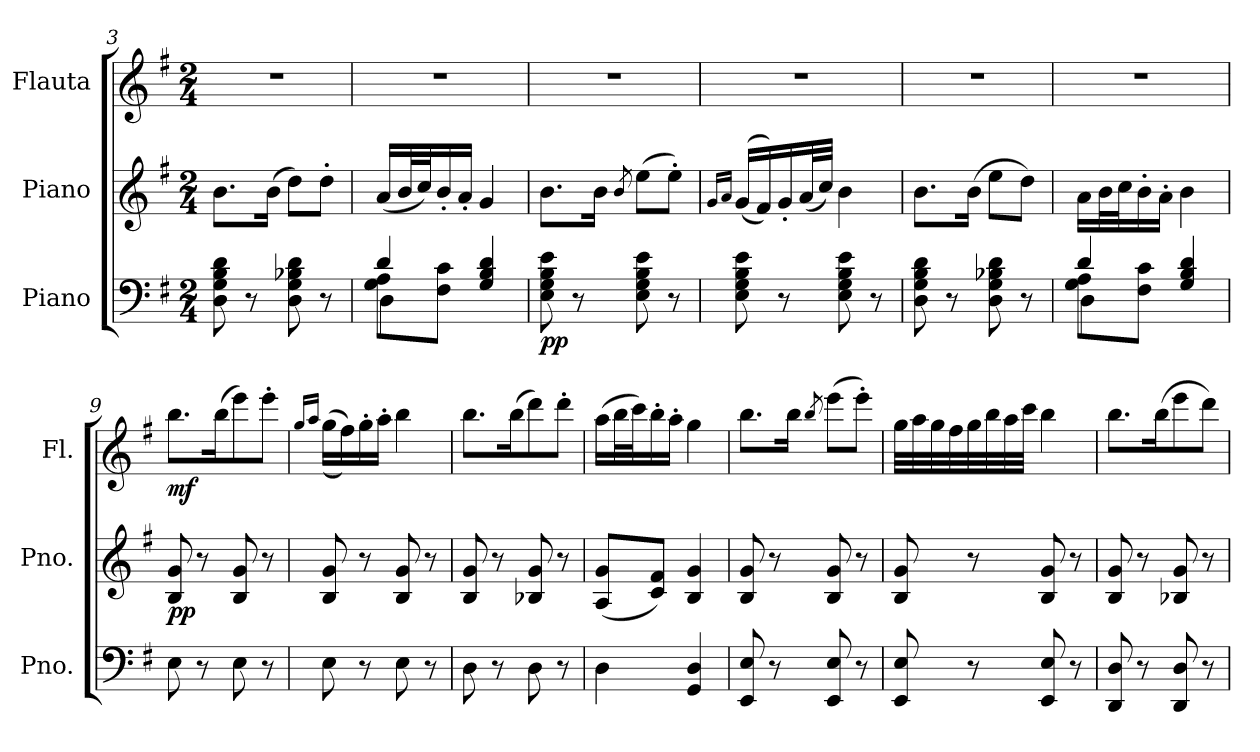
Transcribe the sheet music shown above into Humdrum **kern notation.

**kern	**dynam	**kern	**dynam	**kern	**dynam
*part3	*part3	*part2	*part2	*part1	*part1
*staff3	*staff3	*staff2	*staff2	*staff1	*staff1
*I"Piano	*	*I"Piano	*	*I"Flauta	*
*I'Pno.	*	*I'Pno.	*	*I'Fl.	*
*clefF4	*	*clefG2	*	*clefG2	*
*k[f#]	*	*k[f#]	*	*k[f#]	*
*M2/4	*	*M2/4	*	*M2/4	*
=3	=3	=3	=3	=3	=3
8D\ 8G\ 8B\ 8d\	.	8.b\L	.	2r	.
8r	.	.	.	.	.
.	.	(>16b\Jk	.	.	.
8D\ 8G\ 8B-X\ 8d\	.	8dd\L)	.	.	.
8r	.	8dd'\J	.	.	.
=4	=4	=4	=4	=4	=4
*^	*	*	*	*	*
*	*^	*	*	*	*	*
4d/	8G\ 8A\L	4D\	.	(<16a/LL	.	2r	.
.	.	.	.	32b/L	.	.	.
.	.	.	.	32cc/J)	.	.	.
.	8F#\ 8c\J	.	.	16b'/	.	.	.
.	.	.	.	16a'/JJ	.	.	.
4G/ 4B/ 4d/	4ryy	4ryy	.	4g/	.	.	.
=5	=5	=5	=5	=5	=5	=5	=5
!	!	!	!LO:DY:b	!	!	!	!
*v	*v	*v	*	*	*	*	*
8E\ 8G\ 8B\ 8e\	pp	8.b\L	.	2r	.
8r	.	.	.	.	.
.	.	16b\Jk	.	.	.
.	.	8qb/	.	.	.
8E\ 8G\ 8B\ 8e\	.	(>8ee\L	.	.	.
8r	.	8ee'\J)	.	.	.
=6	=6	=6	=6	=6	=6
.	.	16qg/LL	.	.	.
.	.	16qa/JJ	.	.	.
8E\ 8G\ 8B\ 8e\	.	(<(<16g/LL	.	2r	.
.	.	16f#/))	.	.	.
8r	.	16g'/	.	.	.
.	.	(<32a/L	.	.	.
.	.	32cc/JJJ)	.	.	.
8E\ 8G\ 8B\ 8e\	.	4b\	.	.	.
8r	.	.	.	.	.
=7	=7	=7	=7	=7	=7
8D\ 8G\ 8B\ 8d\	.	8.b\L	.	2r	.
8r	.	.	.	.	.
.	.	(>16b\Jk	.	.	.
8D\ 8G\ 8B-X\ 8d\	.	8ee\L	.	.	.
8r	.	8dd\J)	.	.	.
!!LO:LB:g=z
=8	=8	=8	=8	=8	=8
*^	*	*	*	*	*
*	*^	*	*	*	*	*
4d/	8G\ 8A\L	4D\	.	16a\LL	.	2r	.
.	.	.	.	32b\L	.	.	.
.	.	.	.	32cc\J	.	.	.
.	8F#\ 8c\J	.	.	16b'\	.	.	.
.	.	.	.	16a'\JJ	.	.	.
4G/ 4B/ 4d/	4ryy	4ryy	.	4b\	.	.	.
=9	=9	=9	=9	=9	=9	=9	=9
!	!	!	!	!	!LO:DY:b	!	!LO:DY:b
*v	*v	*v	*	*	*	*	*
8E\	.	8B/ 8g/	pp	8.bb\L	mf
8r	.	8r	.	.	.
.	.	.	.	(>16bb\K	.
8E\	.	8B/ 8g/	.	8eee\)	.
8r	.	8r	.	8eee'\J	.
=10	=10	=10	=10	=10	=10
.	.	.	.	16qgg/LL	.
.	.	.	.	16qaa/JJ	.
8E\	.	8B/ 8g/	.	(>(>16gg\LL	.
.	.	.	.	16ff#\))	.
8r	.	8r	.	16gg'\	.
.	.	.	.	16aa'\JJ	.
8E\	.	8B/ 8g/	.	4bb\	.
8r	.	8r	.	.	.
=11	=11	=11	=11	=11	=11
8D\	.	8B/ 8g/	.	8.bb\L	.
8r	.	8r	.	.	.
.	.	.	.	(>16bb\K	.
8D\	.	8B-X/ 8g/	.	8ddd\)	.
8r	.	8r	.	8ddd'\J	.
=12	=12	=12	=12	=12	=12
4D\	.	(<8A/ 8g/L	.	(>16aa\LL	.
.	.	.	.	32bb\L	.
.	.	.	.	32ccc\J)	.
.	.	8c/ 8f#/J)	.	16bb'\	.
.	.	.	.	16aa'\JJ	.
4GG/ 4D/	.	4B/ 4g/	.	4gg\	.
=13	=13	=13	=13	=13	=13
8EE/ 8E/	.	8B/ 8g/	.	8.bb\L	.
8r	.	8r	.	.	.
.	.	.	.	16bb\Jk	.
.	.	.	.	8qbb/	.
8EE/ 8E/	.	8B/ 8g/	.	(>8eee\L	.
8r	.	8r	.	8eee'\J)	.
!!LO:LB:g=z
=14	=14	=14	=14	=14	=14
8EE/ 8E/	.	8B/ 8g/	.	32gg\LLL	.
.	.	.	.	32aa\	.
.	.	.	.	32gg\	.
.	.	.	.	32ff#\	.
8r	.	8r	.	32gg\	.
.	.	.	.	32bb\	.
.	.	.	.	32aa\	.
.	.	.	.	32ccc\JJJ	.
8EE/ 8E/	.	8B/ 8g/	.	4bb\	.
8r	.	8r	.	.	.
=15	=15	=15	=15	=15	=15
8DD/ 8D/	.	8B/ 8g/	.	8.bb\L	.
8r	.	8r	.	.	.
.	.	.	.	(>16bb\K	.
8DD/ 8D/	.	8B-X/ 8g/	.	8eee\	.
8r	.	8r	.	8ddd\J)	.
=	=	=	=	=	=
*-	*-	*-	*-	*-	*-
